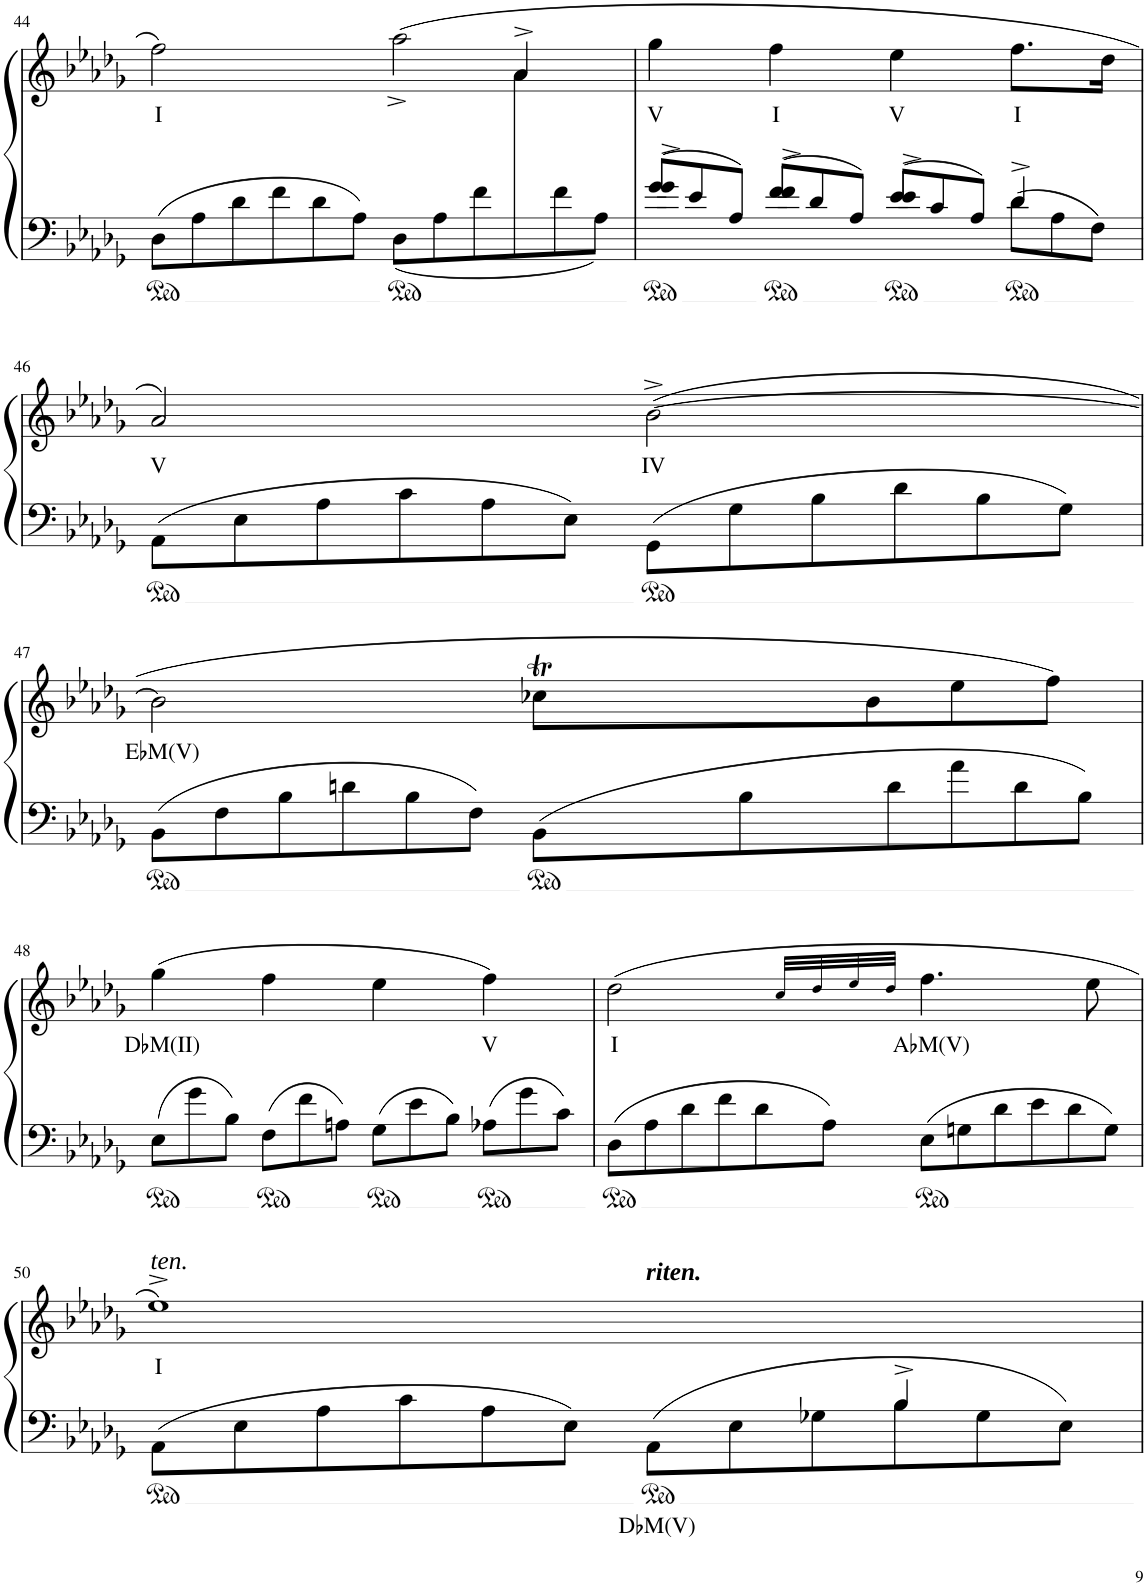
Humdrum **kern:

**kern	**text	**kern	**text
*part1	*part1	*part1	*part1
*staff2	*staff2	*staff1	*staff1
*I"Piano	*	*	*
*I'Pno	*	*	*
!!LO:PB:g=z
*clefF4	*	*clefG2	*
*k[b-e-a-d-g-]	*	*k[b-e-a-d-g-]	*
*M4/4	*	*M4/4	*
*met(c)	*	*met(c)	*
*Xtuplet	*	*	*
=44	=44	=44	=44
!	!	!	!LO:LY:b
*	*	*^	*
*	*	*	*^	*
12D-\L	.	2ff\	2.ryy	2.ryy	I
12A-\	.	.	.	.	.
12d-\	.	.	.	.	.
12f\	.	.	.	.	.
12d-\	.	.	.	.	.
12A-\J	.	.	.	.	.
12D-\L	.	(>2aa-^\	.	.	.
12A-\	.	.	.	.	.
12f\	.	.	.	.	.
12ryy	.	.	4a-^/	12a-\	.
12f\	.	.	.	6ryy	.
12A-\J	.	.	.	.	.
*	*	*v	*v	*v	*
=45	=45	=45	=45
*^	*	*	*
!	!	!	!	!LO:LY:b
12g-/L	4g-^/	.	4gg-\	V
12e-/	.	.	.	.
12A-/J	.	.	.	.
!	!	!	!	!LO:LY:b
12f/L	4f^/	.	4ff\	I
12d-/	.	.	.	.
12A-/J	.	.	.	.
!	!	!	!	!LO:LY:b
12e-/L	4e-^/	.	4ee-\	V
12c/	.	.	.	.
12A-/J	.	.	.	.
!	!	!	!	!LO:LY:b
12d-\L	4d-^/	.	8.ff\L	I
12A-\	.	.	.	.
12F\J	.	.	.	.
.	.	.	16dd-\Jk	.
*v	*v	*	*	*
!!LO:LB:g=z
=46	=46	=46	=46
!	!	!	!LO:LY:b
12AA-\L	.	2a-/)	V
12E-\	.	.	.
12A-\	.	.	.
12c\	.	.	.
12A-\	.	.	.
12E-\J	.	.	.
!	!	!	!LO:LY:b
12GG-\L	.	([2b-^\	IV
12G-\	.	.	.
12B-\	.	.	.
12d-\	.	.	.
12B-\	.	.	.
12G-\J	.	.	.
!!LO:LB:g=z
=47	=47	=47	=47
!	!	!	!LO:LY:b
*	*	*^	*
12BB-\L	.	2b-\]	2ryy	E♭M(V)
12F\	.	.	.	.
12B-\	.	.	.	.
12dn\	.	.	.	.
12B-\	.	.	.	.
12F\J	.	.	.	.
*	*	*	*Xtuplet	*
12BB-\L	.	8cc-XT\L	48ryy	.
.	.	.	48dd-!	.
.	.	.	48cc-!	.
.	.	.	48dd-!	.
12B-\	.	.	48cc-!	.
.	.	.	48dd-!	.
.	.	8b-\	4.ryy	.
12d\	.	.	.	.
12a-\	.	8ee-\	.	.
12d\	.	.	.	.
.	.	8ff\J)	.	.
12B-\J	.	.	.	.
*	*	*v	*v	*
!!LO:LB:g=z
=48	=48	=48	=48
!	!	!	!LO:LY:b
12E-\L	.	(4gg-\	D♭M(II)
12g-\	.	.	.
12B-\J	.	.	.
12F\L	.	4ff\	.
12f\	.	.	.
12An\J	.	.	.
12G-\L	.	4ee-\	.
12e-\	.	.	.
12B-\J	.	.	.
!	!	!	!LO:LY:b
12A-X\L	.	4ff\)	V
12g-\	.	.	.
12c\J	.	.	.
=49	=49	=49	=49
!	!	!	!LO:LY:b
*	*	*^	*
12D-\L	.	(>2dd-\	4.ryy	I
12A-\	.	.	.	.
12d-\	.	.	.	.
12f\	.	.	.	.
12d-\	.	.	.	.
.	.	.	32cc!/LLL	.
.	.	.	32dd-!/	.
12A-\J	.	.	.	.
.	.	.	32ee-!/	.
.	.	.	32dd-!/JJJ	.
!	!	!	!	!LO:LY:b
12E-\L	.	4.ff\	2ryy	A♭M(V)
12Gn\	.	.	.	.
12d-\	.	.	.	.
12e-\	.	.	.	.
12d-\	.	.	.	.
.	.	8ee-\	.	.
12G\J	.	.	.	.
!!LO:LB:g=z	!!
=50	=50	=50	=50	=50
*^	*	*	*	*
!	!	!	!LO:TX:a:i:t=ten.	!	!
!	!	!	!	!	!LO:LY:b
12AA-\L	2.ryy	.	1ee-^)	2ryy	I
12E-\	.	.	.	.	.
12A-\	.	.	.	.	.
12c\	.	.	.	.	.
12A-\	.	.	.	.	.
12E-\J	.	.	.	.	.
!	!	!	!	!LO:TX:a:Bi:t=riten.	!
!	!	!LO:LY:b	!	!	!
12AA-\L	.	D♭M(V)	.	2ryy	.
12E-\	.	.	.	.	.
12G-X\	.	.	.	.	.
12B-\	4B-^/	.	.	.	.
12G-\	.	.	.	.	.
12E-\J	.	.	.	.	.
*v	*v	*	*	*	*
*	*	*v	*v	*
=	=	=	=
*-	*-	*-	*-
